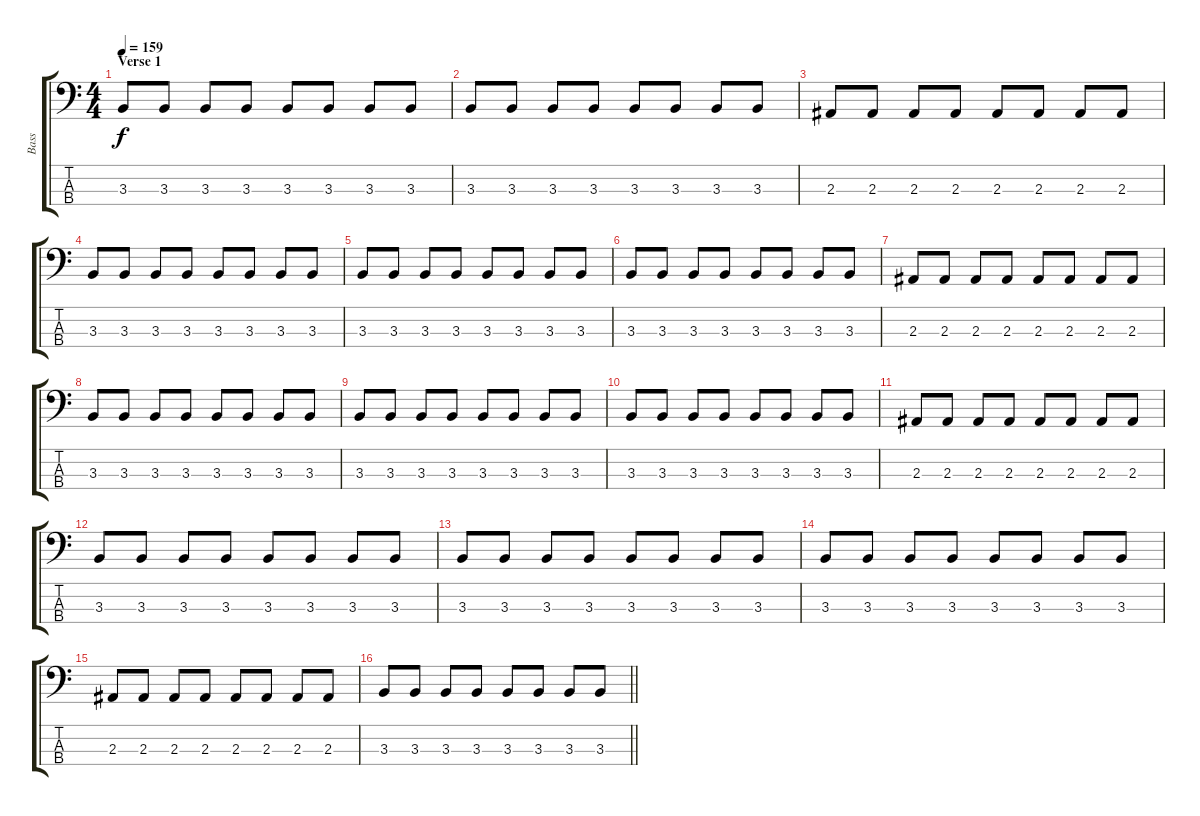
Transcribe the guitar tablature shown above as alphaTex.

\track ("Bass" "Bass") {instrument electricbasspick}
\staff {score tabs}
\tuning (Gb2 Db2 Ab1 Db1) {hide}
\ts (4 4)
\section ("" "Verse 1")
\tempo 159
\clef f4
\ks c
3.3.8{dy f} 3.3.8 3.3.8 3.3.8 3.3.8 3.3.8 3.3.8 3.3.8 |
3.3.8 3.3.8 3.3.8 3.3.8 3.3.8 3.3.8 3.3.8 3.3.8 |
2.3.8 2.3.8 2.3.8 2.3.8 2.3.8 2.3.8 2.3.8 2.3.8 |
3.3.8 3.3.8 3.3.8 3.3.8 3.3.8 3.3.8 3.3.8 3.3.8 |
3.3.8 3.3.8 3.3.8 3.3.8 3.3.8 3.3.8 3.3.8 3.3.8 |
3.3.8 3.3.8 3.3.8 3.3.8 3.3.8 3.3.8 3.3.8 3.3.8 |
2.3.8 2.3.8 2.3.8 2.3.8 2.3.8 2.3.8 2.3.8 2.3.8 |
3.3.8 3.3.8 3.3.8 3.3.8 3.3.8 3.3.8 3.3.8 3.3.8 |
3.3.8 3.3.8 3.3.8 3.3.8 3.3.8 3.3.8 3.3.8 3.3.8 |
3.3.8 3.3.8 3.3.8 3.3.8 3.3.8 3.3.8 3.3.8 3.3.8 |
2.3.8 2.3.8 2.3.8 2.3.8 2.3.8 2.3.8 2.3.8 2.3.8 |
3.3.8 3.3.8 3.3.8 3.3.8 3.3.8 3.3.8 3.3.8 3.3.8 |
3.3.8 3.3.8 3.3.8 3.3.8 3.3.8 3.3.8 3.3.8 3.3.8 |
3.3.8 3.3.8 3.3.8 3.3.8 3.3.8 3.3.8 3.3.8 3.3.8 |
2.3.8 2.3.8 2.3.8 2.3.8 2.3.8 2.3.8 2.3.8 2.3.8 |
\barLineRight lightlight
3.3.8 3.3.8 3.3.8 3.3.8 3.3.8 3.3.8 3.3.8 3.3.8
